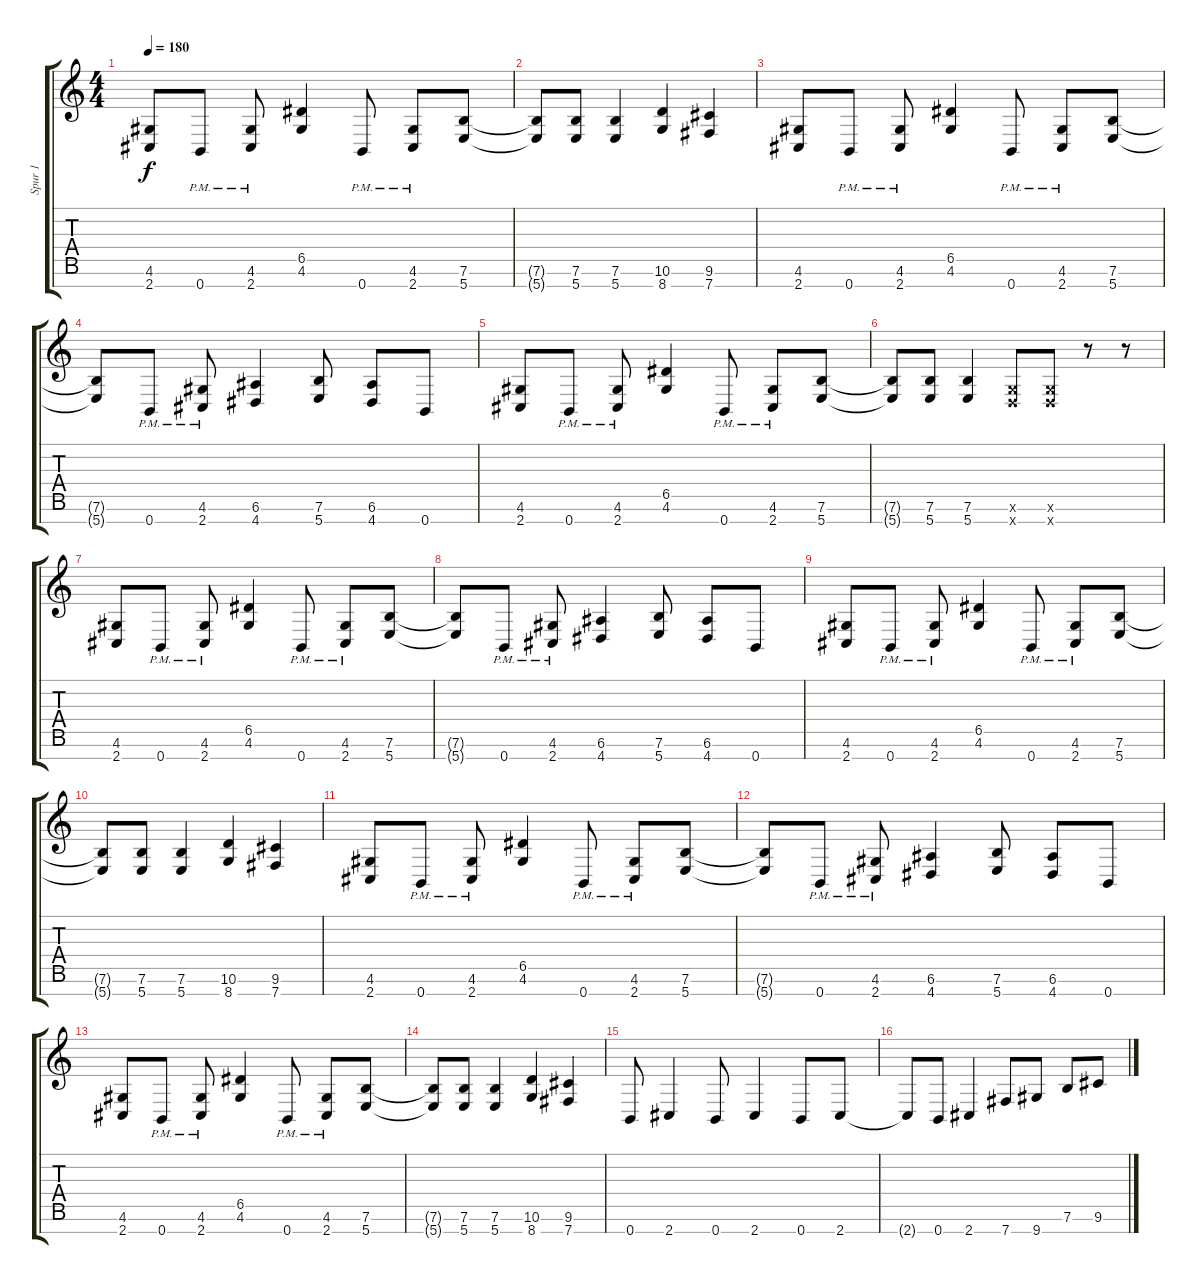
\track ("Spur 1" "Spur 1") {instrument acousticguitarsteel}
\staff {score tabs}
\tuning (E4 B3 G3 D3 A2 E2 B1) {hide}
\ts (4 4)
\tempo 180
\clef g2
\ks c
(4.6 2.7).8{dy f} 0.7{pm}.8 (4.6{pm} 2.7{pm}).8 (6.5 4.6).4 0.7{pm}.8 (4.6{pm} 2.7{pm}).8 (7.6 5.7).8 |
(7.6{t} 5.7{t}).8 (7.6 5.7).8 (7.6 5.7).4 (10.6 8.7).4 (9.6 7.7).4 |
(4.6 2.7).8 0.7{pm}.8 (4.6{pm} 2.7{pm}).8 (6.5 4.6).4 0.7{pm}.8 (4.6{pm} 2.7{pm}).8 (7.6 5.7).8 |
(7.6{t} 5.7{t}).8 0.7{pm}.8 (4.6{pm} 2.7{pm}).8 (6.6 4.7).4 (7.6 5.7).8 (6.6 4.7).8 0.7.8 |
(4.6 2.7).8 0.7{pm}.8 (4.6{pm} 2.7{pm}).8 (6.5 4.6).4 0.7{pm}.8 (4.6{pm} 2.7{pm}).8 (7.6 5.7).8 |
(7.6{t} 5.7{t}).8 (7.6 5.7).8 (7.6 5.7).4 (3.6{x} 3.7{x}).8 (3.6{x} 3.7{x}).8 r.8 r.8 |
(4.6 2.7).8 0.7{pm}.8 (4.6{pm} 2.7{pm}).8 (6.5 4.6).4 0.7{pm}.8 (4.6{pm} 2.7{pm}).8 (7.6 5.7).8 |
(7.6{t} 5.7{t}).8 0.7{pm}.8 (4.6{pm} 2.7{pm}).8 (6.6 4.7).4 (7.6 5.7).8 (6.6 4.7).8 0.7.8 |
(4.6 2.7).8 0.7{pm}.8 (4.6{pm} 2.7{pm}).8 (6.5 4.6).4 0.7{pm}.8 (4.6{pm} 2.7{pm}).8 (7.6 5.7).8 |
(7.6{t} 5.7{t}).8 (7.6 5.7).8 (7.6 5.7).4 (10.6 8.7).4 (9.6 7.7).4 |
(4.6 2.7).8 0.7{pm}.8 (4.6{pm} 2.7{pm}).8 (6.5 4.6).4 0.7{pm}.8 (4.6{pm} 2.7{pm}).8 (7.6 5.7).8 |
(7.6{t} 5.7{t}).8 0.7{pm}.8 (4.6{pm} 2.7{pm}).8 (6.6 4.7).4 (7.6 5.7).8 (6.6 4.7).8 0.7.8 |
(4.6 2.7).8 0.7{pm}.8 (4.6{pm} 2.7{pm}).8 (6.5 4.6).4 0.7{pm}.8 (4.6{pm} 2.7{pm}).8 (7.6 5.7).8 |
(7.6{t} 5.7{t}).8 (7.6 5.7).8 (7.6 5.7).4 (10.6 8.7).4 (9.6 7.7).4 |
0.7.8 2.7.4 0.7.8 2.7.4 0.7.8 2.7.8 |
2.7{t}.8 0.7.8 2.7.4 7.7.8 9.7.8 7.6.8 9.6.8
